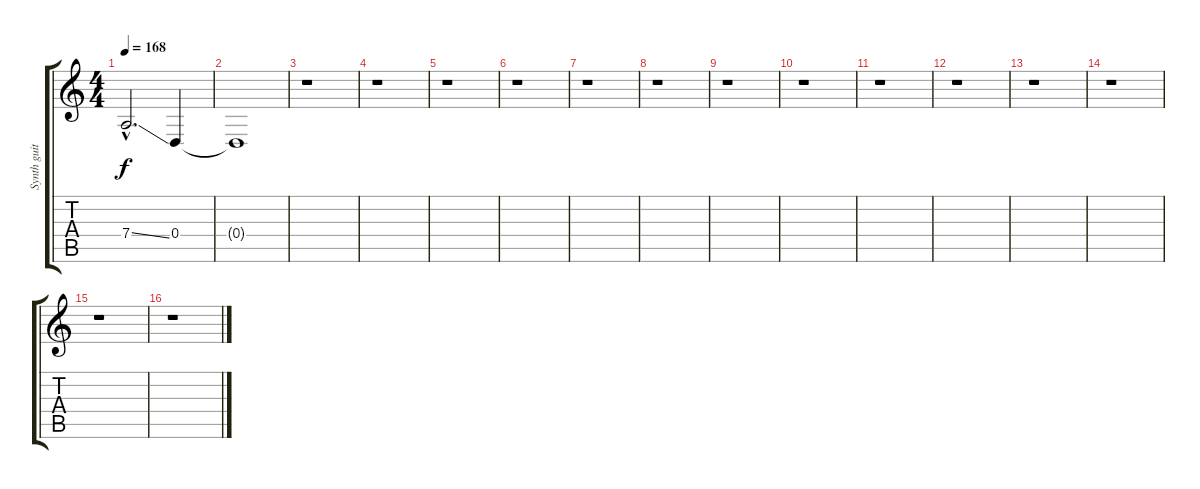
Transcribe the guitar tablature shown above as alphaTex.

\track ("Synth guitar" "Synth guit") {instrument lead1square}
\staff {score tabs}
\tuning (E4 B3 G3 D3 A2 E2) {hide}
\ts (4 4)
\tempo 168
\clef g2
\ks c
7.4{ss hac}.2{d dy f} 0.4.4 |
0.4{t}.1 |
r.1 |
r.1 |
r.1 |
r.1 |
r.1 |
r.1 |
r.1 |
r.1 |
r.1 |
r.1 |
r.1 |
r.1 |
r.1 |
r.1
